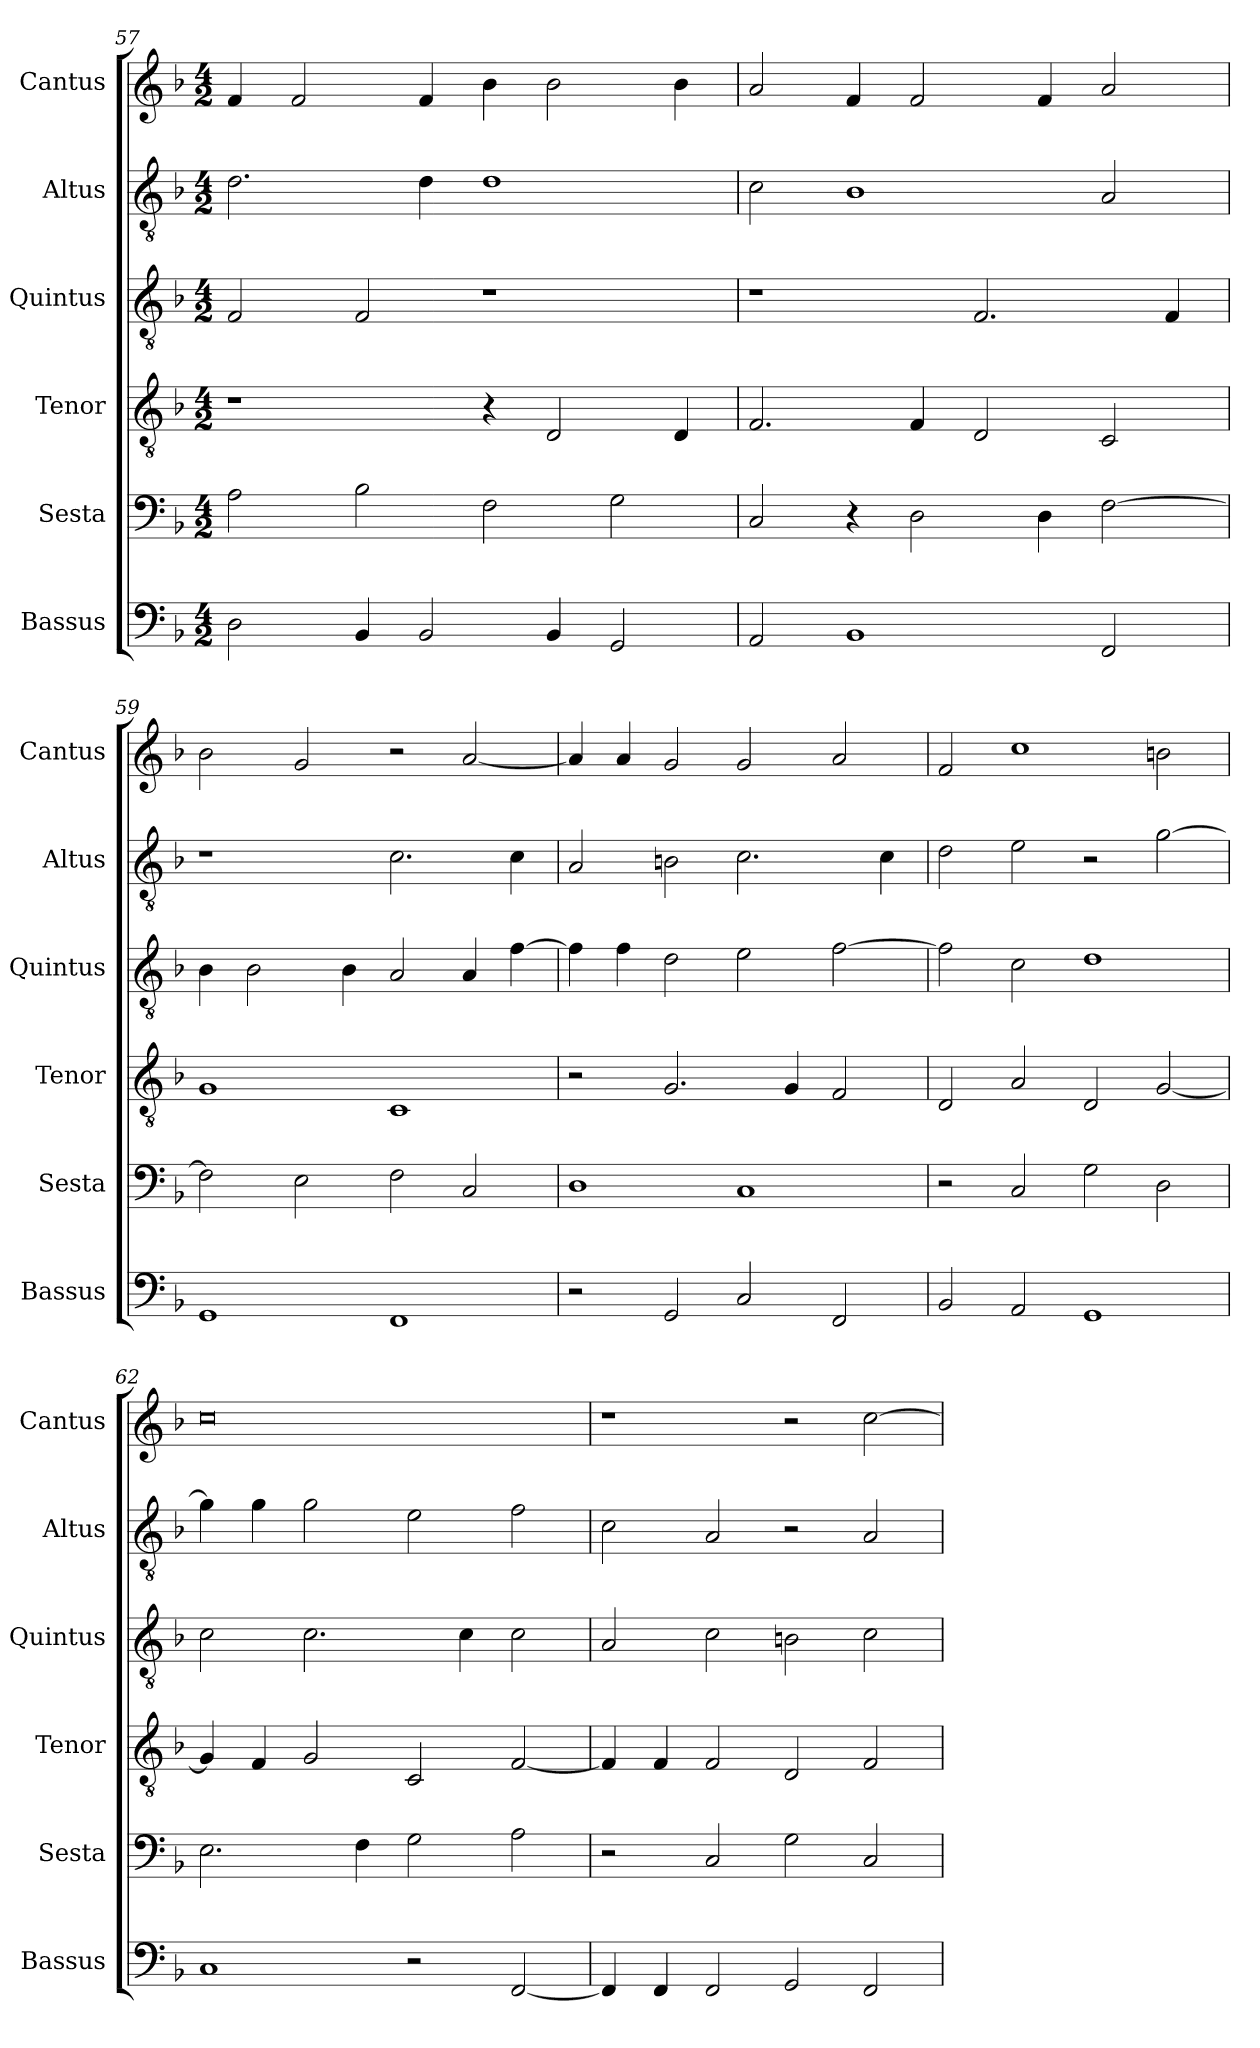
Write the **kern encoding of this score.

**kern	**kern	**kern	**kern	**kern	**kern
*part6	*part5	*part4	*part3	*part2	*part1
*staff6	*staff5	*staff4	*staff3	*staff2	*staff1
*I"Bassus	*I"Sesta	*I"Tenor	*I"Quintus	*I"Altus	*I"Cantus
*I'Bassus	*I'Sesta	*I'Tenor	*I'Quintus	*I'Altus	*I'Cantus
*clefF4	*clefF4	*clefGv2	*clefGv2	*clefGv2	*clefG2
*k[b-]	*k[b-]	*k[b-]	*k[b-]	*k[b-]	*k[b-]
*F:	*F:	*F:	*F:	*F:	*F:
*M4/2	*M4/2	*M4/2	*M4/2	*M4/2	*M4/2
=57	=57	=57	=57	=57	=57
2D\	2A\	1r	2F/	2.d\	4f/
.	.	.	.	.	2f/
4BB-/	2B-\	.	2F/	.	.
2BB-/	.	.	.	4d\	4f/
.	2F\	4r	1r	1d	4b-\
4BB-/	.	2D/	.	.	2b-\
2GG/	2G\	.	.	.	.
.	.	4D/	.	.	4b-\
=58	=58	=58	=58	=58	=58
2AA/	2C/	2.F/	1r	2c\	2a/
1BB-	4r	.	.	1B-	4f/
.	2D\	4F/	.	.	2f/
.	.	2D/	2.F/	.	.
.	4D\	.	.	.	4f/
2FF/	[2F\	2C/	.	2A/	2a/
.	.	.	4F/	.	.
=59	=59	=59	=59	=59	=59
1GG	2F\]	1G	4B-\	1r	2b-\
.	.	.	2B-\	.	.
.	2E\	.	.	.	2g/
.	.	.	4B-\	.	.
1FF	2F\	1C	2A/	2.c\	2r
.	2C/	.	4A/	.	[2a/
.	.	.	[4f\	4c\	.
=60	=60	=60	=60	=60	=60
2r	1D	2r	4f\]	2A/	4a/]
.	.	.	4f\	.	4a/
2GG/	.	2.G/	2d\	2Bn\	2g/
2C/	1C	.	2e\	2.c\	2g/
.	.	4G/	.	.	.
2FF/	.	2F/	[2f\	.	2a/
.	.	.	.	4c\	.
=61	=61	=61	=61	=61	=61
2BB-/	2r	2D/	2f\]	2d\	2f/
2AA/	2C/	2A/	2c\	2e\	1cc
1GG	2G\	2D/	1d	2r	.
.	2D\	[2G/	.	[2g\	2bn\
=62	=62	=62	=62	=62	=62
1C	2.E\	4G/]	2c\	4g\]	0cc
.	.	4F/	.	4g\	.
.	.	2G/	2.c\	2g\	.
.	4F\	.	.	.	.
2r	2G\	2C/	.	2e\	.
.	.	.	4c\	.	.
[2FF/	2A\	[2F/	2c\	2f\	.
=63	=63	=63	=63	=63	=63
4FF/]	2r	4F/]	2A/	2c\	1r
4FF/	.	4F/	.	.	.
2FF/	2C/	2F/	2c\	2A/	.
2GG/	2G\	2D/	2Bn\	2r	2r
2FF/	2C/	2F/	2c\	2A/	[2cc\
=	=	=	=	=	=
*-	*-	*-	*-	*-	*-
